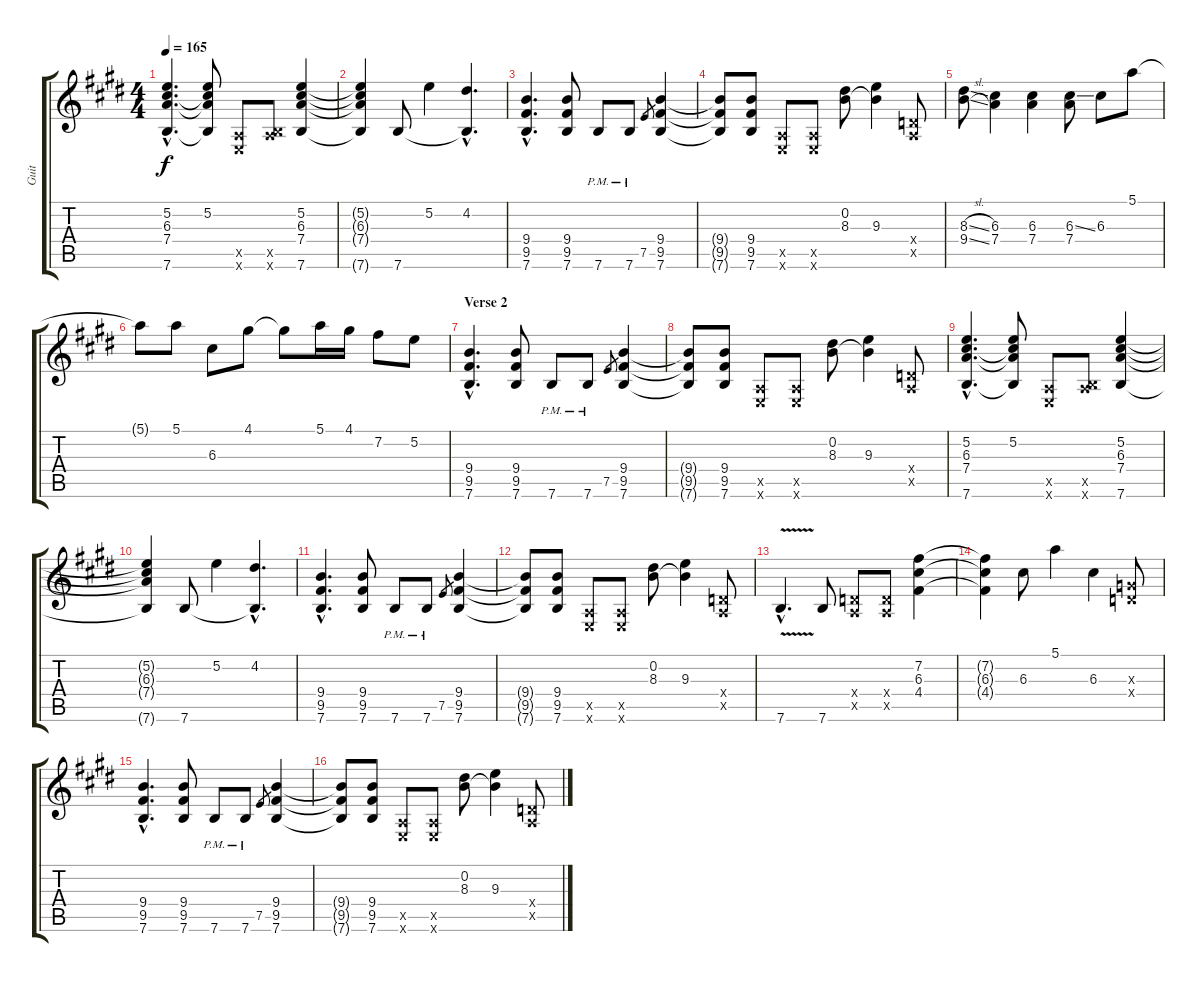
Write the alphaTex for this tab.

\track ("Guit" "Guit") {instrument distortionguitar}
\staff {score tabs}
\tuning (E4 B3 G3 D3 A2 E2) {hide}
\ts (4 4)
\tempo 165
\clef g2
\ks e
(5.2{hac} 6.3{hac} 7.4{hac} 7.6{hac}).4{d dy f} (5.2 6.3{t} 7.4{t} 7.6{t}).8 (0.5{x} 0.6{x}).8 (0.5{x} 7.6{x}).8 (5.2 6.3 7.4 7.6).4 |
(5.2{t} 6.3{t} 7.4{t} 7.6{t}).4 7.6.8 5.2.4 (4.2{hac} 7.6{hac t}).4{d} |
(9.4{hac} 9.5{hac} 7.6{hac}).4{d} (9.4 9.5 7.6).8 7.6{pm}.8 7.6{pm}.8 7.5.8{gr} (9.4 9.5 7.6).4 |
(9.4{t} 9.5{t} 7.6{t}).8 (9.4 9.5 7.6).8 (0.5{x} 0.6{x}).8 (0.5{x} 0.6{x}).8 (0.2 8.3).8 (0.2{t} 9.3).4 (0.4{x} 0.5{x}).8 |
(8.3{sl} 9.4{sl}).8 (6.3 7.4).4 (6.3 7.4).4 (6.3{ss} 7.4).8 6.3.8 5.1.8 |
5.1{t}.8 5.1.8 6.3.8 4.1.8 4.1{t}.8 5.1.16 4.1.16 7.2.8 5.2.8 |
\section ("" "Verse 2")
(9.4{hac} 9.5{hac} 7.6{hac}).4{d} (9.4 9.5 7.6).8 7.6{pm}.8 7.6{pm}.8 7.5.8{gr} (9.4 9.5 7.6).4 |
(9.4{t} 9.5{t} 7.6{t}).8 (9.4 9.5 7.6).8 (0.5{x} 0.6{x}).8 (0.5{x} 0.6{x}).8 (0.2 8.3).8 (0.2{t} 9.3).4 (0.4{x} 0.5{x}).8 |
(5.2{hac} 6.3{hac} 7.4{hac} 7.6{hac}).4{d} (5.2 6.3{t} 7.4{t} 7.6{t}).8 (0.5{x} 0.6{x}).8 (0.5{x} 7.6{x}).8 (5.2 6.3 7.4 7.6).4 |
(5.2{t} 6.3{t} 7.4{t} 7.6{t}).4 7.6.8 5.2.4 (4.2{hac} 7.6{hac t}).4{d} |
(9.4{hac} 9.5{hac} 7.6{hac}).4{d} (9.4 9.5 7.6).8 7.6{pm}.8 7.6{pm}.8 7.5.8{gr} (9.4 9.5 7.6).4 |
(9.4{t} 9.5{t} 7.6{t}).8 (9.4 9.5 7.6).8 (0.5{x} 0.6{x}).8 (0.5{x} 0.6{x}).8 (0.2 8.3).8 (0.2{t} 9.3).4 (0.4{x} 0.5{x}).8 |
7.6{v hac}.4{d} 7.6.8 (0.4{x} 0.5{x}).8 (0.4{x} 0.5{x}).8 (7.2 6.3 4.4).4 |
(7.2{t} 6.3{t} 4.4{t}).4 6.3.8 5.1.4 6.3.4 (0.3{x} 0.4{x}).8 |
(9.4{hac} 9.5{hac} 7.6{hac}).4{d} (9.4 9.5 7.6).8 7.6{pm}.8 7.6{pm}.8 7.5.8{gr} (9.4 9.5 7.6).4 |
(9.4{t} 9.5{t} 7.6{t}).8 (9.4 9.5 7.6).8 (0.5{x} 0.6{x}).8 (0.5{x} 0.6{x}).8 (0.2 8.3).8 (0.2{t} 9.3).4 (0.4{x} 0.5{x}).8
